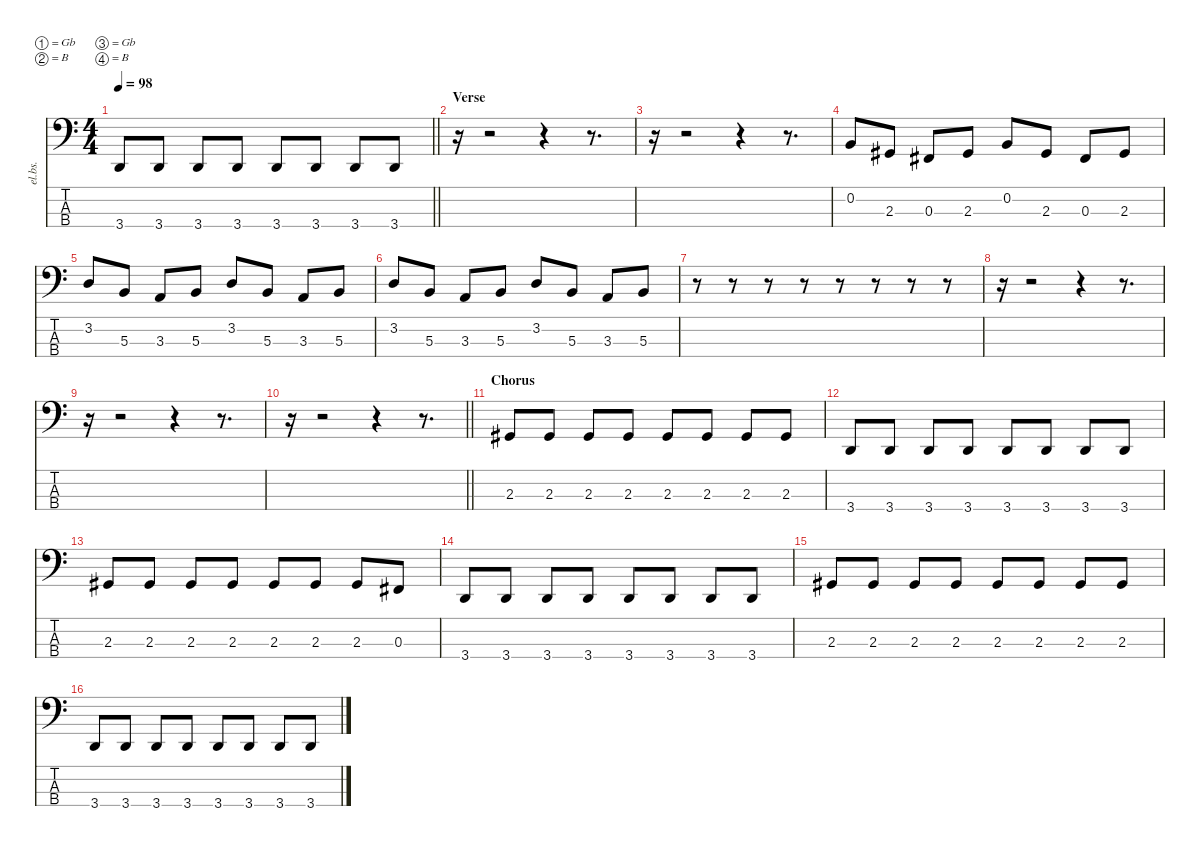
\defaultSystemsLayout 4
\hideDynamics
\bracketExtendMode nobrackets
\otherSystemsTrackNameOrientation horizontal
\track ("Jean Savoie" "el.bs.") {instrument electricbasspick}
\staff {score tabs}
\tuning (Gb2 B1 Gb1 B0)
\ts (4 4)
\tempo 98
\clef f4
\barLineRight lightlight
\ks c
3.4.8{dy f beam Up} 3.4.8{beam Up} 3.4.8{beam Up} 3.4.8{beam Up} 3.4.8{beam Up} 3.4.8{beam Up} 3.4.8{beam Up} 3.4.8{beam Up} |
\section ("" "Verse")
r.16{beam Down} r.2{beam Down} r.4{beam Down} r.8{d beam Down} |
r.16{beam Down} r.2{beam Down} r.4{beam Down} r.8{d beam Down} |
0.2.8{beam Up} 2.3{acc #}.8{beam Up} 0.3{acc #}.8{beam Up} 2.3{acc #}.8{beam Up} 0.2.8{beam Up} 2.3{acc #}.8{beam Up} 0.3{acc #}.8{beam Up} 2.3{acc #}.8{beam Up} |
3.2.8{beam Up} 5.3.8{beam Up} 3.3.8{beam Up} 5.3.8{beam Up} 3.2.8{beam Up} 5.3.8{beam Up} 3.3.8{beam Up} 5.3.8{beam Up} |
3.2.8{beam Up} 5.3.8{beam Up} 3.3.8{beam Up} 5.3.8{beam Up} 3.2.8{beam Up} 5.3.8{beam Up} 3.3.8{beam Up} 5.3.8{beam Up} |
r.8{beam Down} r.8{beam Down} r.8{beam Down} r.8{beam Down} r.8{beam Down} r.8{beam Down} r.8{beam Down} r.8{beam Down} |
r.16{beam Down} r.2{beam Down} r.4{beam Down} r.8{d beam Down} |
r.16{beam Down} r.2{beam Down} r.4{beam Down} r.8{d beam Down} |
\barLineRight lightlight
r.16{beam Down} r.2{beam Down} r.4{beam Down} r.8{d beam Down} |
\section ("" "Chorus")
2.3{acc #}.8{beam Up} 2.3{acc #}.8{beam Up} 2.3{acc #}.8{beam Up} 2.3{acc #}.8{beam Up} 2.3{acc #}.8{beam Up} 2.3{acc #}.8{beam Up} 2.3{acc #}.8{beam Up} 2.3{acc #}.8{beam Up} |
3.4.8{beam Up} 3.4.8{beam Up} 3.4.8{beam Up} 3.4.8{beam Up} 3.4.8{beam Up} 3.4.8{beam Up} 3.4.8{beam Up} 3.4.8{beam Up} |
2.3{acc #}.8{beam Up} 2.3{acc #}.8{beam Up} 2.3{acc #}.8{beam Up} 2.3{acc #}.8{beam Up} 2.3{acc #}.8{beam Up} 2.3{acc #}.8{beam Up} 2.3{acc #}.8{beam Up} 0.3{acc #}.8{beam Up} |
3.4.8{beam Up} 3.4.8{beam Up} 3.4.8{beam Up} 3.4.8{beam Up} 3.4.8{beam Up} 3.4.8{beam Up} 3.4.8{beam Up} 3.4.8{beam Up} |
2.3{acc #}.8{beam Up} 2.3{acc #}.8{beam Up} 2.3{acc #}.8{beam Up} 2.3{acc #}.8{beam Up} 2.3{acc #}.8{beam Up} 2.3{acc #}.8{beam Up} 2.3{acc #}.8{beam Up} 2.3{acc #}.8{beam Up} |
3.4.8{beam Up} 3.4.8{beam Up} 3.4.8{beam Up} 3.4.8{beam Up} 3.4.8{beam Up} 3.4.8{beam Up} 3.4.8{beam Up} 3.4.8{beam Up}
